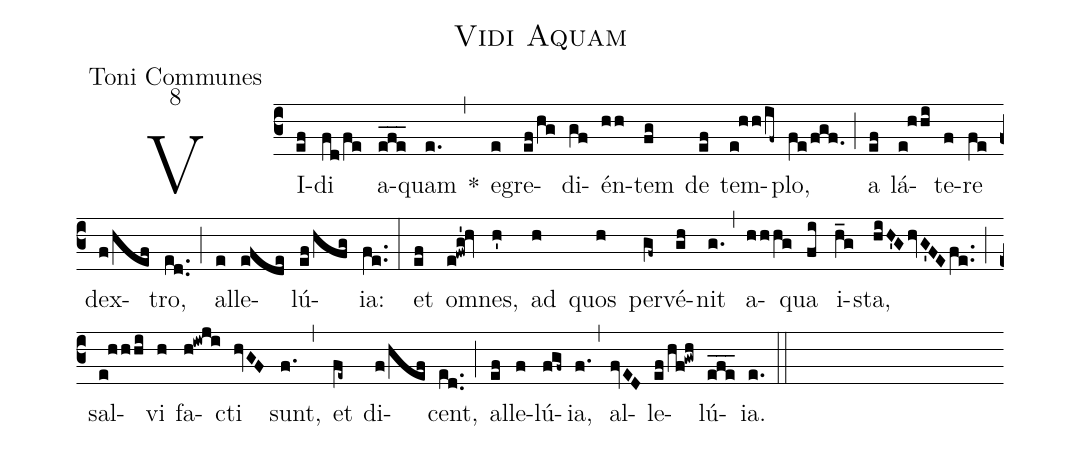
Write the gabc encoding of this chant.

name:Vidi Aquam;
office-part:Toni Communes;
mode:8;
%%
(c3) VI(ef)di(fd/fe) a(efe___)quam(e.) *(,) e(e)gre(ef/hg)di(gf)én(hh)tem(fg) de(ef) tem(e!hh/if~)plo,(fe/fgf.) (;) a(ef) lá(e!hhi)te(f)re(fe) dex(f/hef)tro,(ed..) (;) al(e)le(efde)lú(ef/hfg)ia:(fe..) (:) et(ef) om(e!fwg'!hv)nes,(h') ad(h) quos(h) per(gf~)vé(gh)nit(g.) (,) a(hhhg)qua(fi) i(h_g)sta,(hiH'G/hvG'FE/fe..) (;) sal(e!hhhi)vi(h) fa(h!iwji)cti(hvGF) sunt,(f.) (,) et(fe~) di(f/hef)cent,(ed..) (;) al(ef)le(f)lú(fgf~)ia,(f.) (,) al(fvED)le(ef/hf!gwh)lú(efe___)ia.(e.) (::)
